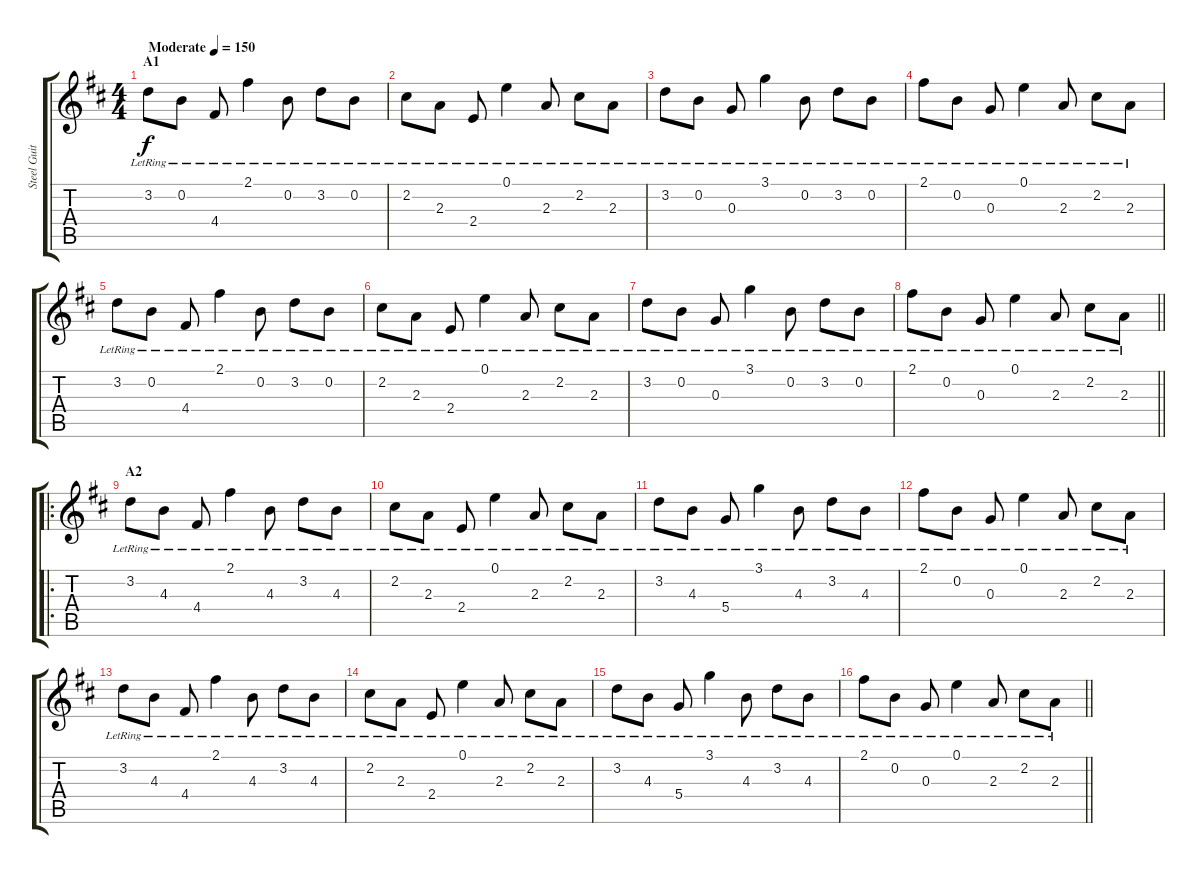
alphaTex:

\track ("Steel Guitar (R)" "Steel Guit") {instrument acousticguitarsteel}
\staff {score tabs}
\tuning (E4 B3 G3 D3 A2 E2) {hide}
\ts (4 4)
\section ("" "A1")
\tempo (150 "Moderate")
\clef g2
\ks d
3.2{lr}.8{dy f instrument acousticguitarsteel} 0.2{lr}.8 4.4{lr}.8 2.1{lr}.4 0.2{lr}.8 3.2{lr}.8 0.2{lr}.8 |
2.2{lr}.8 2.3{lr}.8 2.4{lr}.8 0.1{lr}.4 2.3{lr}.8 2.2{lr}.8 2.3{lr}.8 |
3.2{lr}.8 0.2{lr}.8 0.3{lr}.8 3.1{lr}.4 0.2{lr}.8 3.2{lr}.8 0.2{lr}.8 |
2.1{lr}.8 0.2{lr}.8 0.3{lr}.8 0.1{lr}.4 2.3{lr}.8 2.2{lr}.8 2.3{lr}.8 |
3.2{lr}.8 0.2{lr}.8 4.4{lr}.8 2.1{lr}.4 0.2{lr}.8 3.2{lr}.8 0.2{lr}.8 |
2.2{lr}.8 2.3{lr}.8 2.4{lr}.8 0.1{lr}.4 2.3{lr}.8 2.2{lr}.8 2.3{lr}.8 |
3.2{lr}.8 0.2{lr}.8 0.3{lr}.8 3.1{lr}.4 0.2{lr}.8 3.2{lr}.8 0.2{lr}.8 |
\barLineRight lightlight
2.1{lr}.8 0.2{lr}.8 0.3{lr}.8 0.1{lr}.4 2.3{lr}.8 2.2{lr}.8 2.3{lr}.8 |
\ro
\section ("" "A2")
3.2{lr}.8 4.3{lr}.8 4.4{lr}.8 2.1{lr}.4 4.3{lr}.8 3.2{lr}.8 4.3{lr}.8 |
2.2{lr}.8 2.3{lr}.8 2.4{lr}.8 0.1{lr}.4 2.3{lr}.8 2.2{lr}.8 2.3{lr}.8 |
3.2{lr}.8 4.3{lr}.8 5.4{lr}.8 3.1{lr}.4 4.3{lr}.8 3.2{lr}.8 4.3{lr}.8 |
2.1{lr}.8 0.2{lr}.8 0.3{lr}.8 0.1{lr}.4 2.3{lr}.8 2.2{lr}.8 2.3{lr}.8 |
3.2{lr}.8 4.3{lr}.8 4.4{lr}.8 2.1{lr}.4 4.3{lr}.8 3.2{lr}.8 4.3{lr}.8 |
2.2{lr}.8 2.3{lr}.8 2.4{lr}.8 0.1{lr}.4 2.3{lr}.8 2.2{lr}.8 2.3{lr}.8 |
3.2{lr}.8 4.3{lr}.8 5.4{lr}.8 3.1{lr}.4 4.3{lr}.8 3.2{lr}.8 4.3{lr}.8 |
\barLineRight lightlight
2.1{lr}.8 0.2{lr}.8 0.3{lr}.8 0.1{lr}.4 2.3{lr}.8 2.2{lr}.8 2.3{lr}.8
